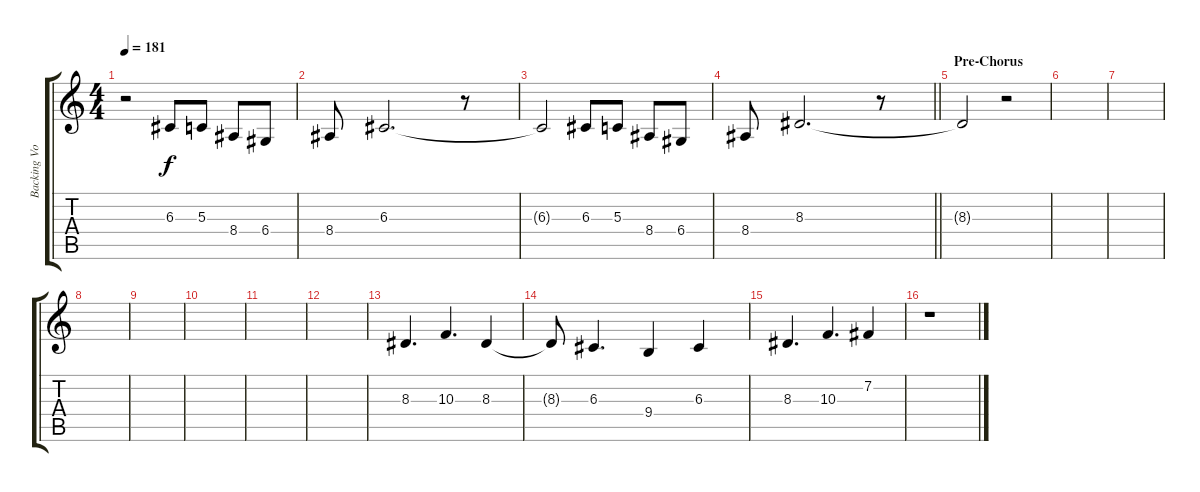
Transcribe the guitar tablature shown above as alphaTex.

\track ("Backing Voice" "Backing Vo") {instrument clarinet}
\staff {score tabs}
\tuning (E4 B3 G3 D3 A2 E2) {hide}
\ts (4 4)
\tempo 181
\clef g2
\ks c
r.2{dy f} 6.3.8 5.3.8 8.4.8 6.4.8 |
8.4.8 6.3.2{d} r.8 |
6.3{t}.2 6.3.8 5.3.8 8.4.8 6.4.8 |
\barLineRight lightlight
8.4.8 8.3.2{d} r.8 |
\section ("" "Pre-Chorus")
8.3{t}.2 r.2 |
|
|
|
|
|
|
|
8.3.4{d} 10.3.4{d} 8.3.4 |
8.3{t}.8 6.3.4{d} 9.4.4 6.3.4 |
8.3.4{d} 10.3.4{d} 7.2.4 |
r.1
